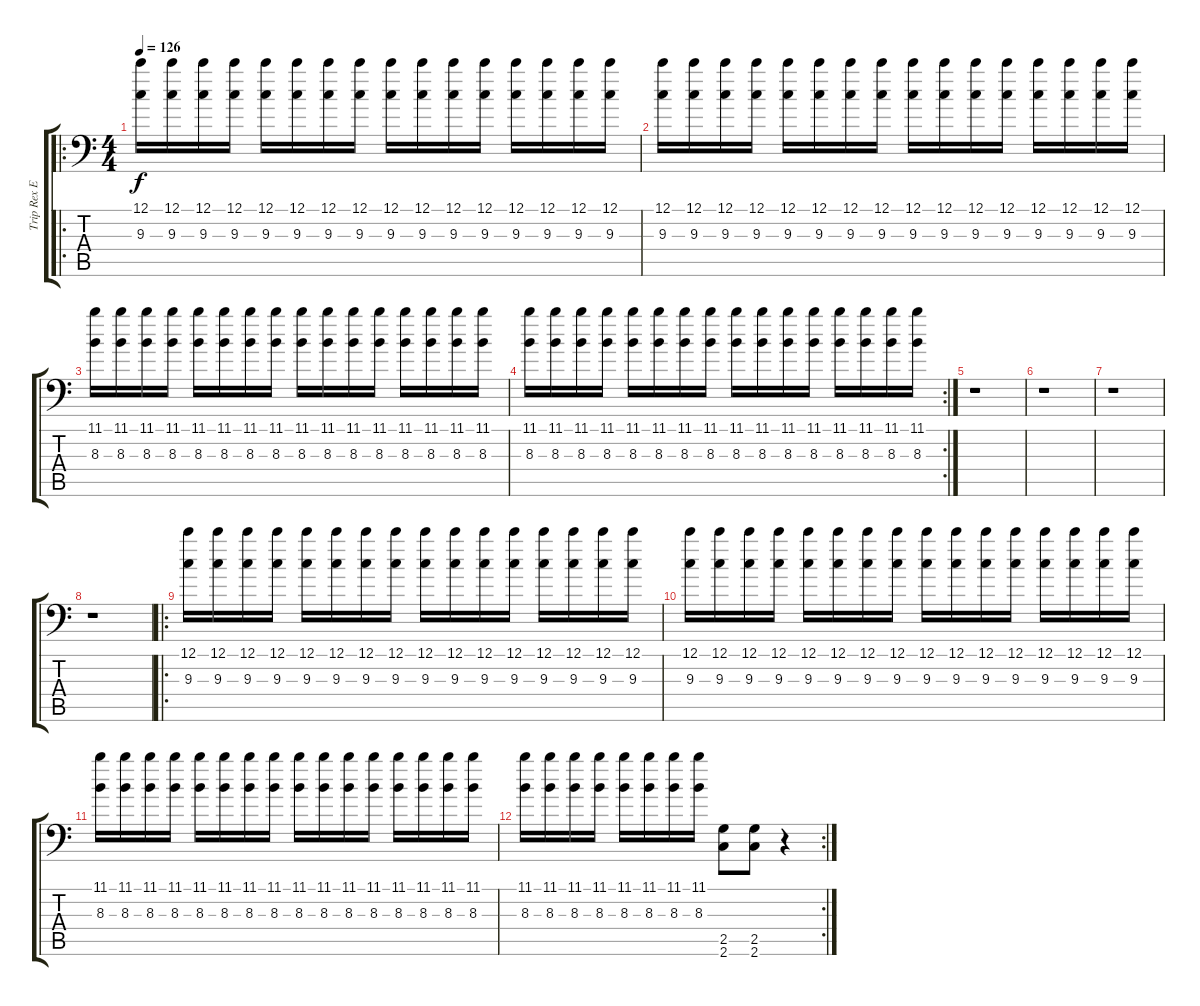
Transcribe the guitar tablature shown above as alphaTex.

\track ("Trip Rex Eisen" "Trip Rex E") {instrument distortionguitar}
\staff {score tabs}
\tuning (C4 G3 Eb3 Bb2 F2 Bb1) {hide}
\ro
\ts (4 4)
\tempo 126
\clef f4
\ks c
(12.1 9.3).16{dy f volume 10} (12.1 9.3).16 (12.1 9.3).16 (12.1 9.3).16 (12.1 9.3).16 (12.1 9.3).16 (12.1 9.3).16 (12.1 9.3).16 (12.1 9.3).16 (12.1 9.3).16 (12.1 9.3).16 (12.1 9.3).16 (12.1 9.3).16 (12.1 9.3).16 (12.1 9.3).16 (12.1 9.3).16 |
(12.1 9.3).16 (12.1 9.3).16 (12.1 9.3).16 (12.1 9.3).16 (12.1 9.3).16 (12.1 9.3).16 (12.1 9.3).16 (12.1 9.3).16 (12.1 9.3).16 (12.1 9.3).16 (12.1 9.3).16 (12.1 9.3).16 (12.1 9.3).16 (12.1 9.3).16 (12.1 9.3).16 (12.1 9.3).16 |
(11.1 8.3).16 (11.1 8.3).16 (11.1 8.3).16 (11.1 8.3).16 (11.1 8.3).16 (11.1 8.3).16 (11.1 8.3).16 (11.1 8.3).16 (11.1 8.3).16 (11.1 8.3).16 (11.1 8.3).16 (11.1 8.3).16 (11.1 8.3).16 (11.1 8.3).16 (11.1 8.3).16 (11.1 8.3).16 |
\rc 2
(11.1 8.3).16 (11.1 8.3).16 (11.1 8.3).16 (11.1 8.3).16 (11.1 8.3).16 (11.1 8.3).16 (11.1 8.3).16 (11.1 8.3).16 (11.1 8.3).16 (11.1 8.3).16 (11.1 8.3).16 (11.1 8.3).16 (11.1 8.3).16 (11.1 8.3).16 (11.1 8.3).16 (11.1 8.3).16 |
r.1 |
r.1 |
r.1 |
r.1 |
\ro
(12.1 9.3).16 (12.1 9.3).16 (12.1 9.3).16 (12.1 9.3).16 (12.1 9.3).16 (12.1 9.3).16 (12.1 9.3).16 (12.1 9.3).16 (12.1 9.3).16 (12.1 9.3).16 (12.1 9.3).16 (12.1 9.3).16 (12.1 9.3).16 (12.1 9.3).16 (12.1 9.3).16 (12.1 9.3).16 |
(12.1 9.3).16 (12.1 9.3).16 (12.1 9.3).16 (12.1 9.3).16 (12.1 9.3).16 (12.1 9.3).16 (12.1 9.3).16 (12.1 9.3).16 (12.1 9.3).16 (12.1 9.3).16 (12.1 9.3).16 (12.1 9.3).16 (12.1 9.3).16 (12.1 9.3).16 (12.1 9.3).16 (12.1 9.3).16 |
(11.1 8.3).16 (11.1 8.3).16 (11.1 8.3).16 (11.1 8.3).16 (11.1 8.3).16 (11.1 8.3).16 (11.1 8.3).16 (11.1 8.3).16 (11.1 8.3).16 (11.1 8.3).16 (11.1 8.3).16 (11.1 8.3).16 (11.1 8.3).16 (11.1 8.3).16 (11.1 8.3).16 (11.1 8.3).16 |
\rc 2
(11.1 8.3).16 (11.1 8.3).16 (11.1 8.3).16 (11.1 8.3).16 (11.1 8.3).16 (11.1 8.3).16 (11.1 8.3).16 (11.1 8.3).16 (2.5 2.6).8 (2.5 2.6).8 r.4
